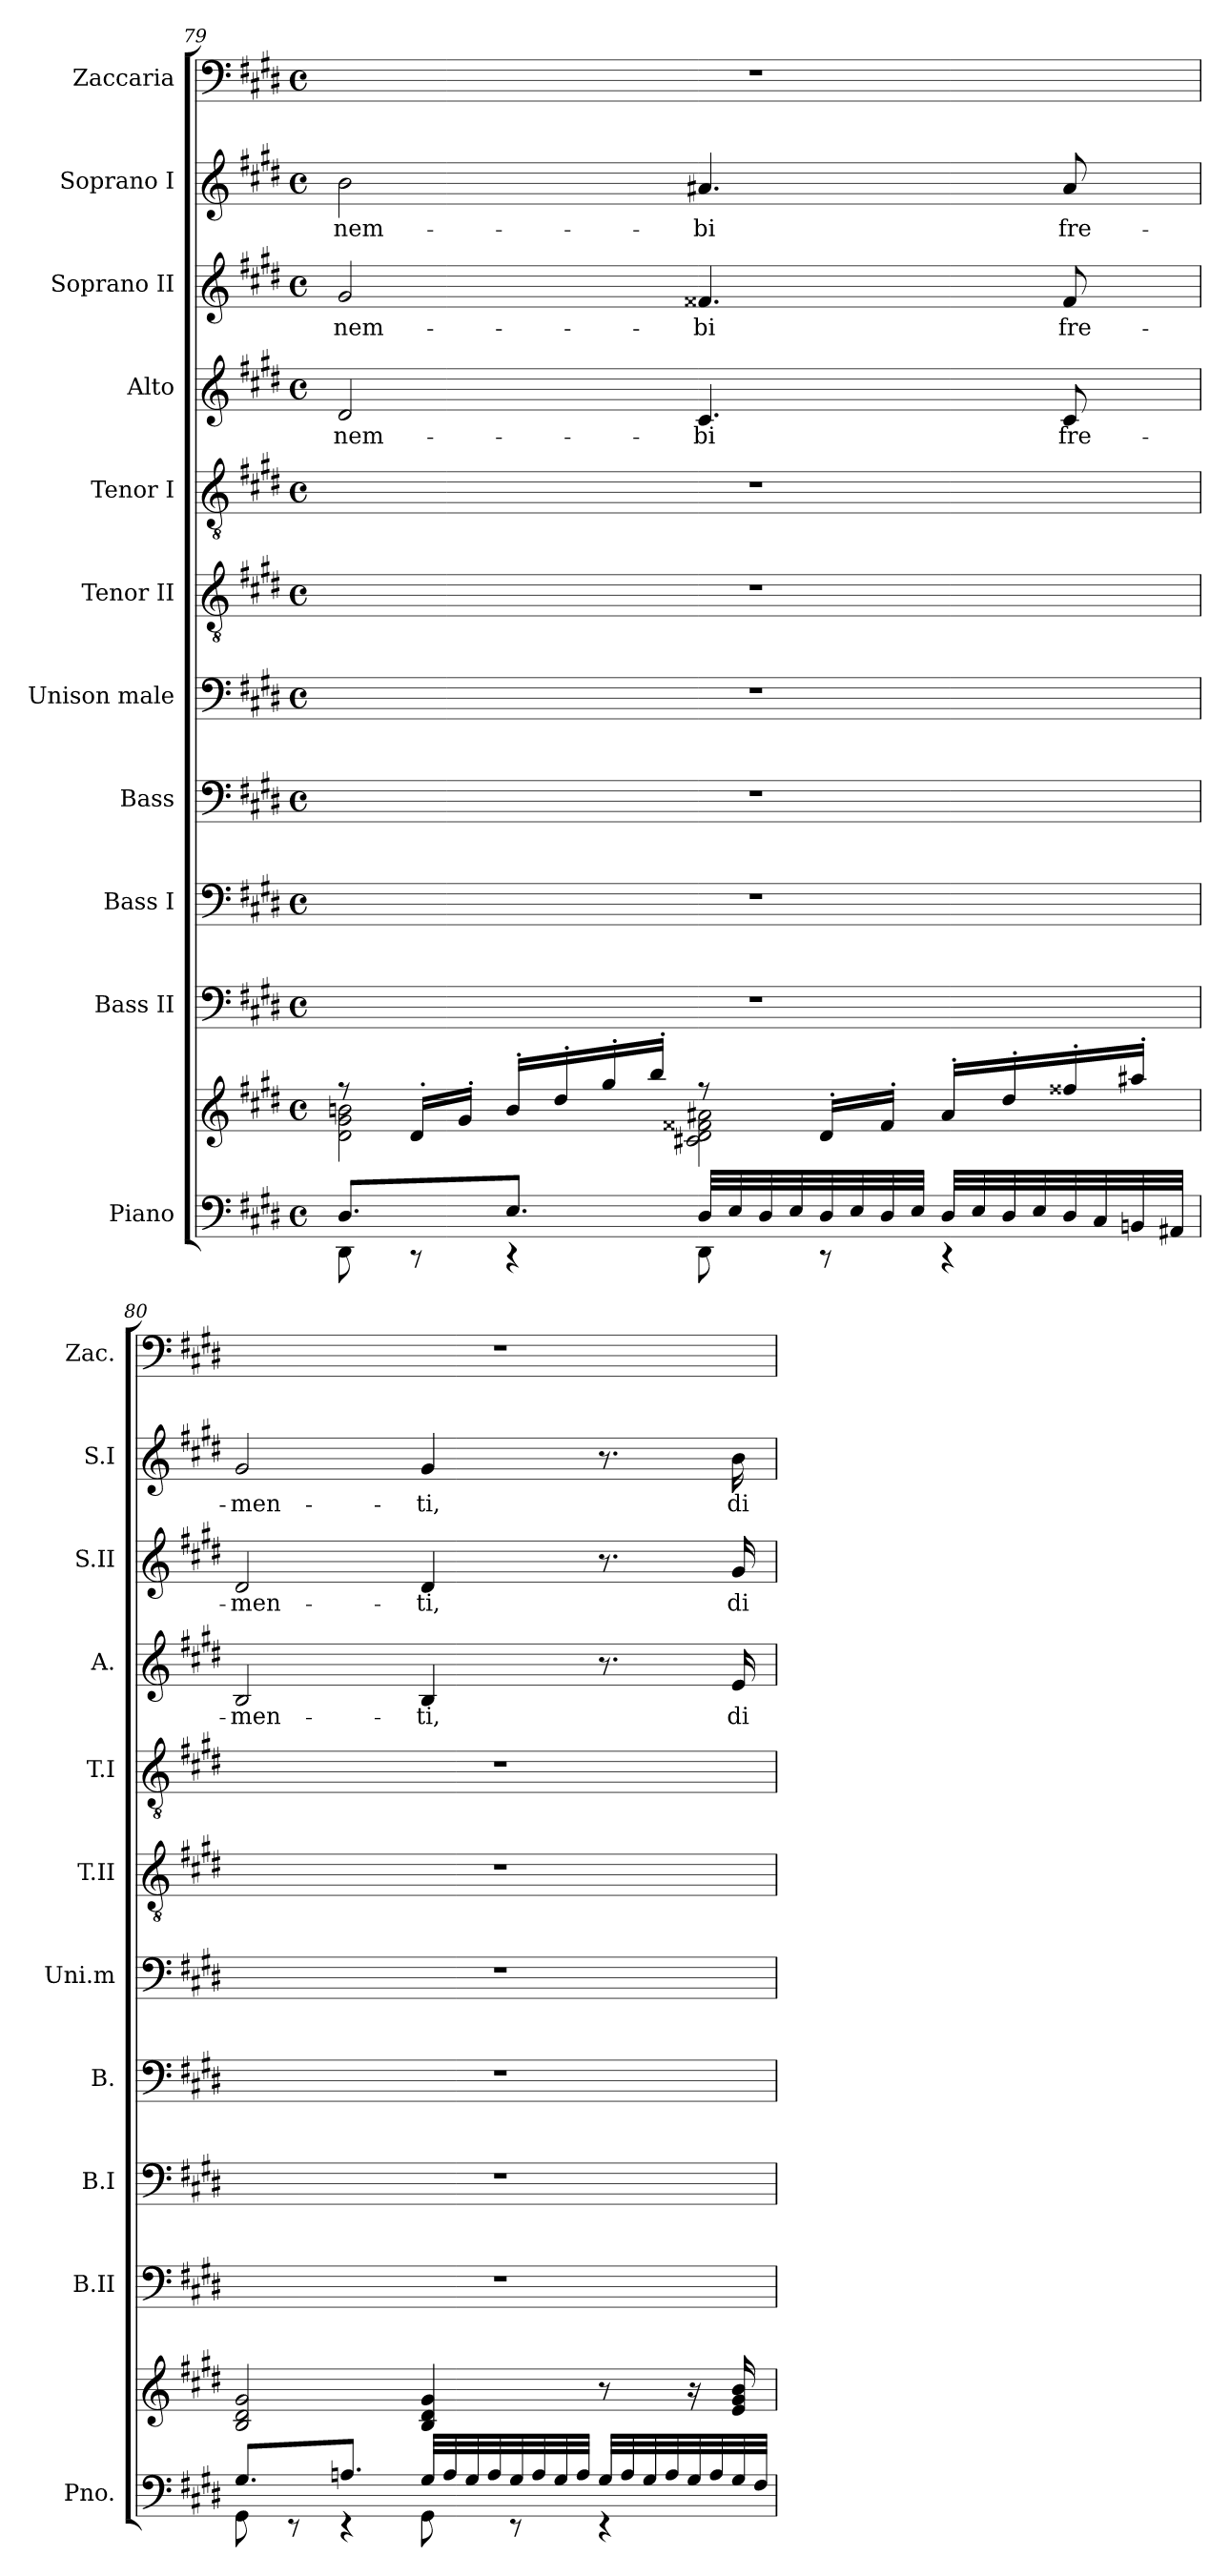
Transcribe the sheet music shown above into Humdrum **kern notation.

**kern	**kern	**kern	**kern	**kern	**kern	**kern	**kern	**kern	**text	**kern	**text	**kern	**text	**kern
*part11	*part11	*part10	*part9	*part8	*part7	*part6	*part5	*part4	*part4	*part3	*part3	*part2	*part2	*part1
*staff12	*staff11	*staff10	*staff9	*staff8	*staff7	*staff6	*staff5	*staff4	*staff4	*staff3	*staff3	*staff2	*staff2	*staff1
*I"Piano	*	*I"Bass II	*I"Bass I	*I"Bass	*I"Unison male	*I"Tenor II	*I"Tenor I	*I"Alto	*	*I"Soprano II	*	*I"Soprano I	*	*I"Zaccaria
*I'Pno.	*	*I'B.II	*I'B.I	*I'B.	*I'Uni.m	*I'T.II	*I'T.I	*I'A.	*	*I'S.II	*	*I'S.I	*	*I'Zac.
!!LO:LB:g=z
*clefF4	*clefG2	*clefF4	*clefF4	*clefF4	*clefF4	*clefGv2	*clefGv2	*clefG2	*	*clefG2	*	*clefG2	*	*clefF4
*k[f#c#g#d#]	*k[f#c#g#d#]	*k[f#c#g#d#]	*k[f#c#g#d#]	*k[f#c#g#d#]	*k[f#c#g#d#]	*k[f#c#g#d#]	*k[f#c#g#d#]	*k[f#c#g#d#]	*	*k[f#c#g#d#]	*	*k[f#c#g#d#]	*	*k[f#c#g#d#]
*M4/4	*M4/4	*M4/4	*M4/4	*M4/4	*M4/4	*M4/4	*M4/4	*M4/4	*	*M4/4	*	*M4/4	*	*M4/4
*met(c)	*met(c)	*met(c)	*met(c)	*met(c)	*met(c)	*met(c)	*met(c)	*met(c)	*	*met(c)	*	*met(c)	*	*met(c)
*Xtuplet	*	*	*	*	*	*	*	*	*	*	*	*	*	*
=79	=79	=79	=79	=79	=79	=79	=79	=79	=79	=79	=79	=79	=79	=79
*^	*^	*	*	*	*	*	*	*	*	*	*	*	*	*
!	!	!	!	!	!	!	!	!	!	!	!LO:LY:b	!	!LO:LY:b	!	!LO:LY:b	!
6.D#/LLL	8DD#\	8r	2d#\ 2g#\ 2bn\	1r	1r	1r	1r	1r	1r	2d#/	nem-	2g#/	nem-	2b\	nem-	1r
.	8r	16d#'/LL	.	.	.	.	.	.	.	.	.	.	.	.	.	.
.	.	16g#'/JJ	.	.	.	.	.	.	.	.	.	.	.	.	.	.
6.E/JJJ	4r	16b'/LL	.	.	.	.	.	.	.	.	.	.	.	.	.	.
.	.	16dd#'/	.	.	.	.	.	.	.	.	.	.	.	.	.	.
.	.	16gg#'/	.	.	.	.	.	.	.	.	.	.	.	.	.	.
.	.	16bb'/JJ	.	.	.	.	.	.	.	.	.	.	.	.	.	.
!	!	!	!	!	!	!	!	!	!	!	!LO:LY:b	!	!LO:LY:b	!	!LO:LY:b	!
32D#/LLL	8DD#\	8r	2c#X\ 2d#\ 2f##X\ 2a#X\	.	.	.	.	.	.	4.c#/	-bi	4.f##X/	-bi	4.a#X/	-bi	.
32E/	.	.	.	.	.	.	.	.	.	.	.	.	.	.	.	.
32D#/	.	.	.	.	.	.	.	.	.	.	.	.	.	.	.	.
32E/	.	.	.	.	.	.	.	.	.	.	.	.	.	.	.	.
32D#/	8r	16d#'/LL	.	.	.	.	.	.	.	.	.	.	.	.	.	.
32E/	.	.	.	.	.	.	.	.	.	.	.	.	.	.	.	.
32D#/	.	16f##'/JJ	.	.	.	.	.	.	.	.	.	.	.	.	.	.
32E/JJJ	.	.	.	.	.	.	.	.	.	.	.	.	.	.	.	.
32D#/LLL	4r	16a#'/LL	.	.	.	.	.	.	.	.	.	.	.	.	.	.
32E/	.	.	.	.	.	.	.	.	.	.	.	.	.	.	.	.
32D#/	.	16dd#'/	.	.	.	.	.	.	.	.	.	.	.	.	.	.
32E/	.	.	.	.	.	.	.	.	.	.	.	.	.	.	.	.
!	!	!	!	!	!	!	!	!	!	!	!LO:LY:b	!	!LO:LY:b	!	!LO:LY:b	!
32D#/	.	16ff##X'/	.	.	.	.	.	.	.	8c#/	fre-	8f##/	fre-	8a#/	fre-	.
32C#/	.	.	.	.	.	.	.	.	.	.	.	.	.	.	.	.
32BBn/	.	16aa#X'/JJ	.	.	.	.	.	.	.	.	.	.	.	.	.	.
32AA#X/JJJ	.	.	.	.	.	.	.	.	.	.	.	.	.	.	.	.
*	*	*v	*v	*	*	*	*	*	*	*	*	*	*	*	*	*
=80	=80	=80	=80	=80	=80	=80	=80	=80	=80	=80	=80	=80	=80	=80	=80
!	!	!	!	!	!	!	!	!	!	!LO:LY:b	!	!LO:LY:b	!	!LO:LY:b	!
6.G#/LLL	8GG#\	2B/ 2d#/ 2g#/	1r	1r	1r	1r	1r	1r	2B/	-men-	2d#/	-men-	2g#/	-men-	1r
.	8r	.	.	.	.	.	.	.	.	.	.	.	.	.	.
6.An/JJJ	4r	.	.	.	.	.	.	.	.	.	.	.	.	.	.
!	!	!	!	!	!	!	!	!	!	!LO:LY:b	!	!LO:LY:b	!	!LO:LY:b	!
32G#/LLL	8GG#\	4B/ 4d#/ 4g#/	.	.	.	.	.	.	4B/	-ti,	4d#/	-ti,	4g#/	-ti,	.
32A/	.	.	.	.	.	.	.	.	.	.	.	.	.	.	.
32G#/	.	.	.	.	.	.	.	.	.	.	.	.	.	.	.
32A/	.	.	.	.	.	.	.	.	.	.	.	.	.	.	.
32G#/	8r	.	.	.	.	.	.	.	.	.	.	.	.	.	.
32A/	.	.	.	.	.	.	.	.	.	.	.	.	.	.	.
32G#/	.	.	.	.	.	.	.	.	.	.	.	.	.	.	.
32A/JJJ	.	.	.	.	.	.	.	.	.	.	.	.	.	.	.
32G#/LLL	4r	8r	.	.	.	.	.	.	8.r	.	8.r	.	8.r	.	.
32A/	.	.	.	.	.	.	.	.	.	.	.	.	.	.	.
32G#/	.	.	.	.	.	.	.	.	.	.	.	.	.	.	.
32A/	.	.	.	.	.	.	.	.	.	.	.	.	.	.	.
32G#/	.	16r	.	.	.	.	.	.	.	.	.	.	.	.	.
32A/	.	.	.	.	.	.	.	.	.	.	.	.	.	.	.
!	!	!	!	!	!	!	!	!	!	!LO:LY:b	!	!LO:LY:b	!	!LO:LY:b	!
32G#/	.	16e/ 16g#/ 16b/	.	.	.	.	.	.	16e/	di-	16g#/	di-	16b\	di-	.
32F#/JJJ	.	.	.	.	.	.	.	.	.	.	.	.	.	.	.
*v	*v	*	*	*	*	*	*	*	*	*	*	*	*	*	*
=	=	=	=	=	=	=	=	=	=	=	=	=	=	=
*-	*-	*-	*-	*-	*-	*-	*-	*-	*-	*-	*-	*-	*-	*-
